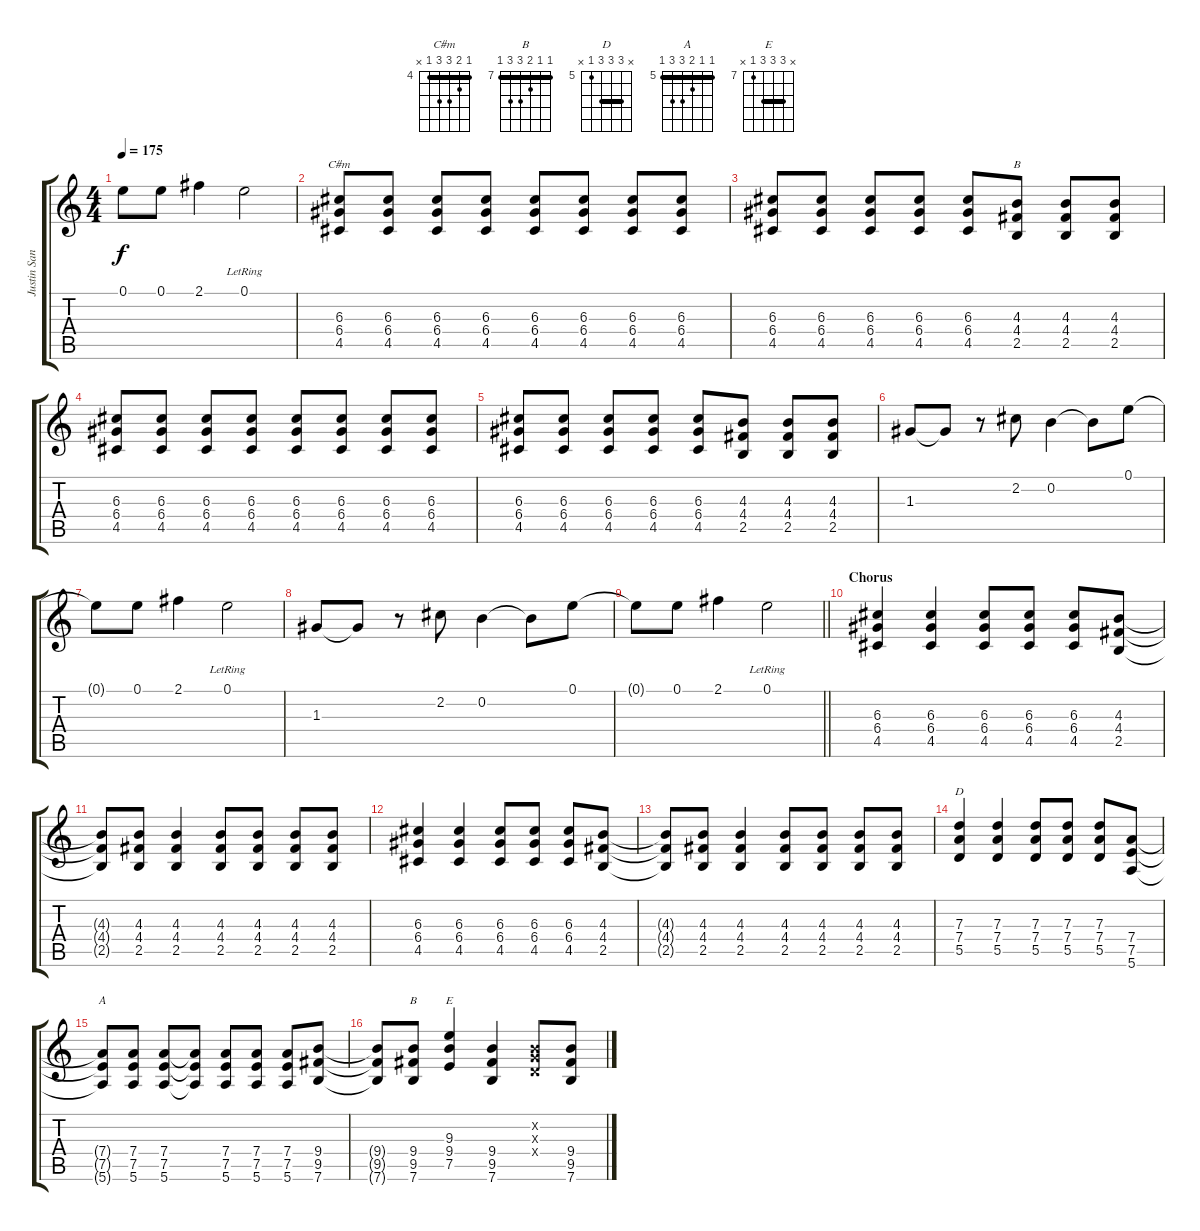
\track ("Justin Sane" "Justin San") {instrument overdrivenguitar}
\staff {score tabs}
\tuning (E4 B3 G3 D3 A2 E2) {hide}
\chord ("C#m" 4 5 6 6 4 x) {firstfret 4 barre 4}
\chord ("B" x 4 4 4 2 x) {barre 4}
\chord ("D" x 7 7 7 5 x) {firstfret 5 barre 7}
\chord ("A" 5 5 6 7 7 5) {firstfret 5 barre 5}
\chord ("B" 7 7 8 9 9 7) {firstfret 7 barre 7}
\chord ("E" x 9 9 9 7 x) {firstfret 7 barre 9}
\ts (4 4)
\tempo 175
\clef g2
\ks c
0.1{t}.8{dy f} 0.1.8 2.1.4 0.1{lr}.2 |
(6.3 6.4 4.5).8{ch "C#m"} (6.3 6.4 4.5).8 (6.3 6.4 4.5).8 (6.3 6.4 4.5).8 (6.3 6.4 4.5).8 (6.3 6.4 4.5).8 (6.3 6.4 4.5).8 (6.3 6.4 4.5).8 |
(6.3 6.4 4.5).8 (6.3 6.4 4.5).8 (6.3 6.4 4.5).8 (6.3 6.4 4.5).8 (6.3 6.4 4.5).8 (4.3 4.4 2.5).8{ch "B"} (4.3 4.4 2.5).8 (4.3 4.4 2.5).8 |
(6.3 6.4 4.5).8 (6.3 6.4 4.5).8 (6.3 6.4 4.5).8 (6.3 6.4 4.5).8 (6.3 6.4 4.5).8 (6.3 6.4 4.5).8 (6.3 6.4 4.5).8 (6.3 6.4 4.5).8 |
(6.3 6.4 4.5).8 (6.3 6.4 4.5).8 (6.3 6.4 4.5).8 (6.3 6.4 4.5).8 (6.3 6.4 4.5).8 (4.3 4.4 2.5).8 (4.3 4.4 2.5).8 (4.3 4.4 2.5).8 |
1.3.8 1.3{t}.8 r.8 2.2.8 0.2.4 0.2{t}.8 0.1.8 |
0.1{t}.8 0.1.8 2.1.4 0.1{lr}.2 |
1.3.8 1.3{t}.8 r.8 2.2.8 0.2.4 0.2{t}.8 0.1.8 |
\barLineRight lightlight
0.1{t}.8 0.1.8 2.1.4 0.1{lr}.2 |
\section ("" "Chorus")
(6.3 6.4 4.5).4 (6.3 6.4 4.5).4 (6.3 6.4 4.5).8 (6.3 6.4 4.5).8 (6.3 6.4 4.5).8 (4.3 4.4 2.5).8 |
(4.3{t} 4.4{t} 2.5{t}).8 (4.3 4.4 2.5).8 (4.3 4.4 2.5).4 (4.3 4.4 2.5).8 (4.3 4.4 2.5).8 (4.3 4.4 2.5).8 (4.3 4.4 2.5).8 |
(6.3 6.4 4.5).4 (6.3 6.4 4.5).4 (6.3 6.4 4.5).8 (6.3 6.4 4.5).8 (6.3 6.4 4.5).8 (4.3 4.4 2.5).8 |
(4.3{t} 4.4{t} 2.5{t}).8 (4.3 4.4 2.5).8 (4.3 4.4 2.5).4 (4.3 4.4 2.5).8 (4.3 4.4 2.5).8 (4.3 4.4 2.5).8 (4.3 4.4 2.5).8 |
(7.3 7.4 5.5).4{ch "D"} (7.3 7.4 5.5).4 (7.3 7.4 5.5).8 (7.3 7.4 5.5).8 (7.3 7.4 5.5).8 (7.4 7.5 5.6).8 |
(7.4{t} 7.5{t} 5.6{t}).8{ch "A"} (7.4 7.5 5.6).8 (7.4 7.5 5.6).8 (7.4{t} 7.5{t} 5.6{t}).8 (7.4 7.5 5.6).8 (7.4 7.5 5.6).8 (7.4 7.5 5.6).8 (9.4 9.5 7.6).8 |
(9.4{t} 9.5{t} 7.6{t}).8 (9.4 9.5 7.6).8{ch "B"} (9.3 9.4 7.5).4{ch "E"} (9.4 9.5 7.6).4 (0.2{x} 0.3{x} 0.4{x}).8 (9.4 9.5 7.6).8
